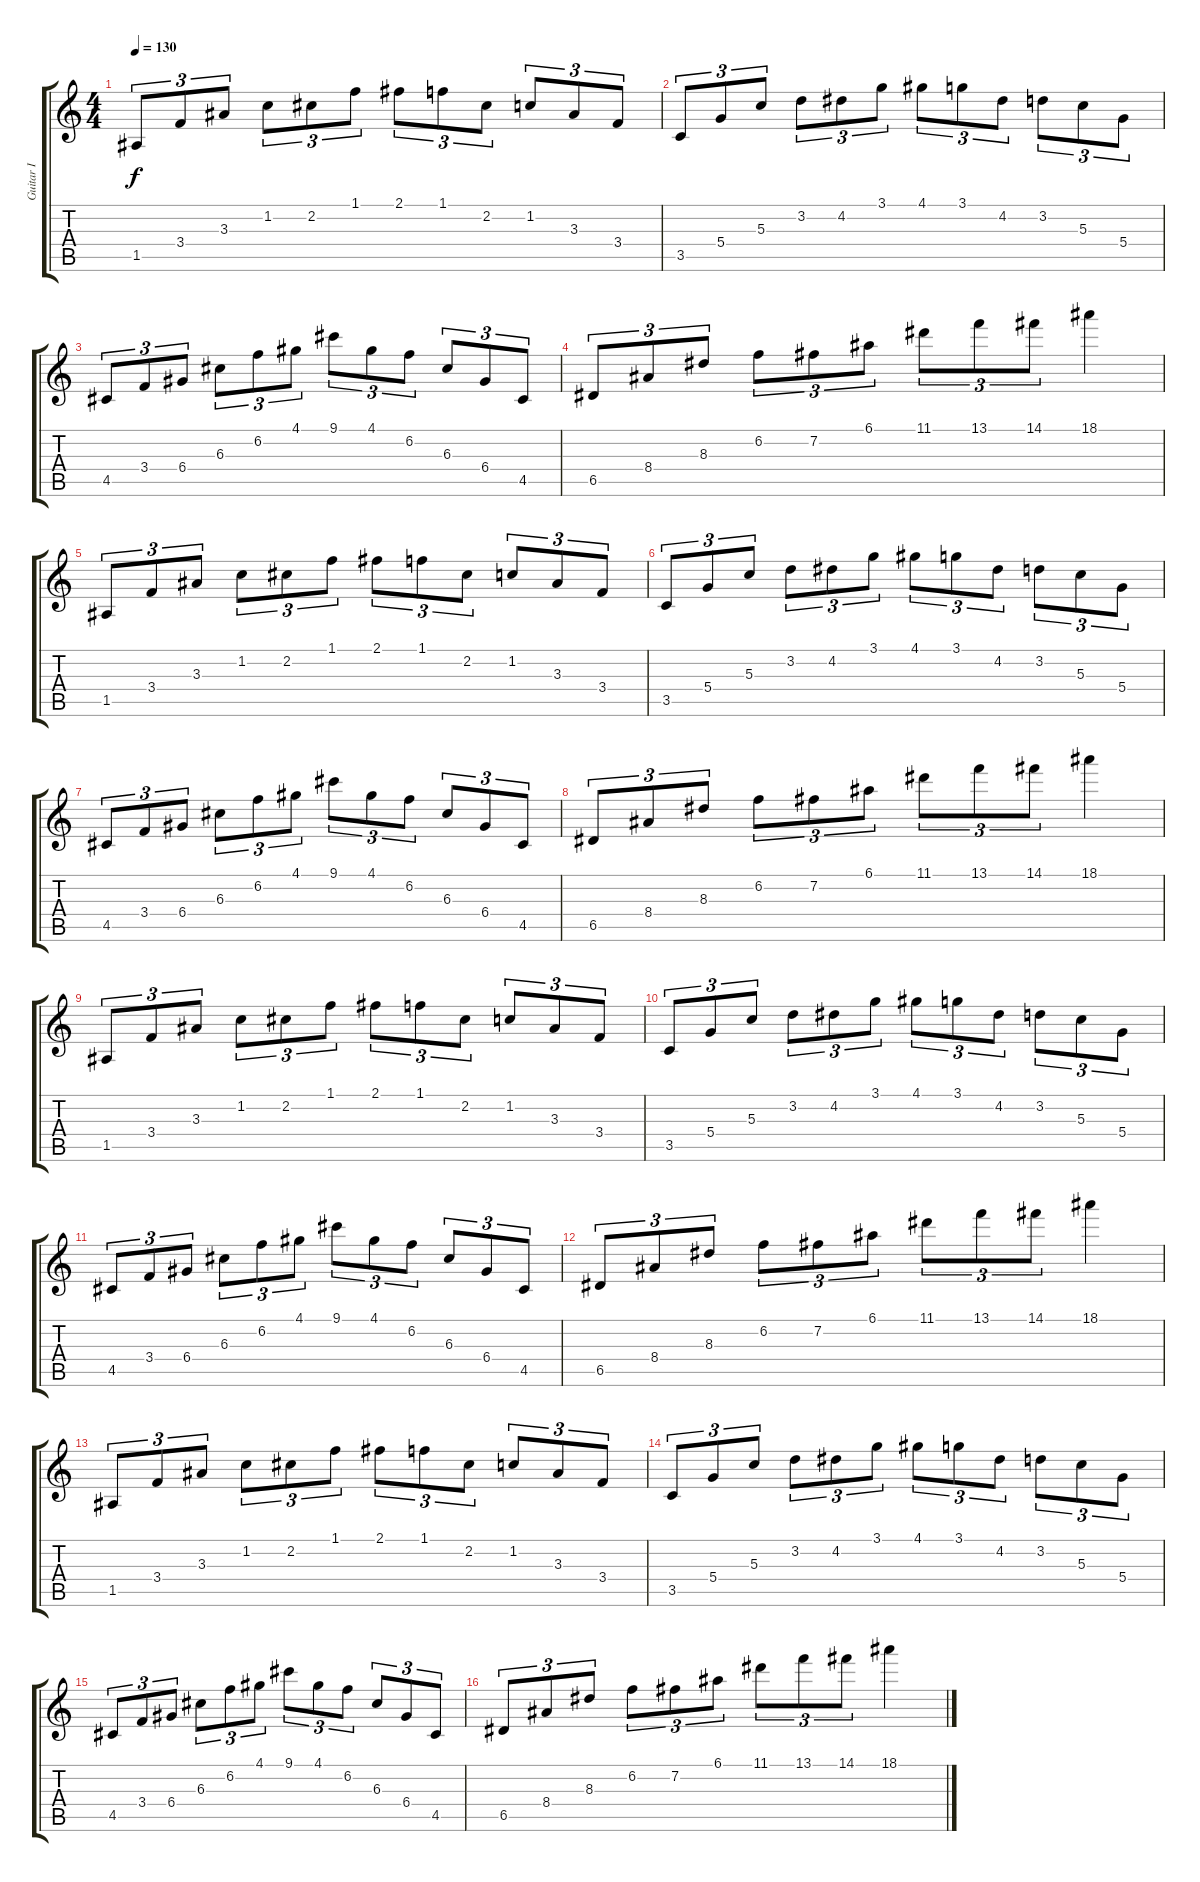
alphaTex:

\track ("Guitar I" "Guitar I") {instrument distortionguitar}
\staff {score tabs}
\tuning (E4 B3 G3 D3 A2 E2) {hide}
\ts (4 4)
\tempo 130
\clef g2
\ks c
1.5.8{tu (3 2) dy f volume 11 balance 0} 3.4.8{tu (3 2)} 3.3.8{tu (3 2)} 1.2.8{tu (3 2)} 2.2.8{tu (3 2)} 1.1.8{tu (3 2)} 2.1.8{tu (3 2)} 1.1.8{tu (3 2)} 2.2.8{tu (3 2)} 1.2.8{tu (3 2)} 3.3.8{tu (3 2)} 3.4.8{tu (3 2)} |
3.5.8{tu (3 2)} 5.4.8{tu (3 2)} 5.3.8{tu (3 2)} 3.2.8{tu (3 2)} 4.2.8{tu (3 2)} 3.1.8{tu (3 2)} 4.1.8{tu (3 2)} 3.1.8{tu (3 2)} 4.2.8{tu (3 2)} 3.2.8{tu (3 2)} 5.3.8{tu (3 2)} 5.4.8{tu (3 2)} |
4.5.8{tu (3 2)} 3.4.8{tu (3 2)} 6.4.8{tu (3 2)} 6.3.8{tu (3 2)} 6.2.8{tu (3 2)} 4.1.8{tu (3 2)} 9.1.8{tu (3 2)} 4.1.8{tu (3 2)} 6.2.8{tu (3 2)} 6.3.8{tu (3 2)} 6.4.8{tu (3 2)} 4.5.8{tu (3 2)} |
6.5.8{tu (3 2)} 8.4.8{tu (3 2)} 8.3.8{tu (3 2)} 6.2.8{tu (3 2)} 7.2.8{tu (3 2)} 6.1.8{tu (3 2)} 11.1.8{tu (3 2)} 13.1.8{tu (3 2)} 14.1.8{tu (3 2)} 18.1.4 |
1.5.8{tu (3 2)} 3.4.8{tu (3 2)} 3.3.8{tu (3 2)} 1.2.8{tu (3 2)} 2.2.8{tu (3 2)} 1.1.8{tu (3 2)} 2.1.8{tu (3 2)} 1.1.8{tu (3 2)} 2.2.8{tu (3 2)} 1.2.8{tu (3 2)} 3.3.8{tu (3 2)} 3.4.8{tu (3 2)} |
3.5.8{tu (3 2)} 5.4.8{tu (3 2)} 5.3.8{tu (3 2)} 3.2.8{tu (3 2)} 4.2.8{tu (3 2)} 3.1.8{tu (3 2)} 4.1.8{tu (3 2)} 3.1.8{tu (3 2)} 4.2.8{tu (3 2)} 3.2.8{tu (3 2)} 5.3.8{tu (3 2)} 5.4.8{tu (3 2)} |
4.5.8{tu (3 2)} 3.4.8{tu (3 2)} 6.4.8{tu (3 2)} 6.3.8{tu (3 2)} 6.2.8{tu (3 2)} 4.1.8{tu (3 2)} 9.1.8{tu (3 2)} 4.1.8{tu (3 2)} 6.2.8{tu (3 2)} 6.3.8{tu (3 2)} 6.4.8{tu (3 2)} 4.5.8{tu (3 2)} |
6.5.8{tu (3 2)} 8.4.8{tu (3 2)} 8.3.8{tu (3 2)} 6.2.8{tu (3 2)} 7.2.8{tu (3 2)} 6.1.8{tu (3 2)} 11.1.8{tu (3 2)} 13.1.8{tu (3 2)} 14.1.8{tu (3 2)} 18.1.4 |
1.5.8{tu (3 2)} 3.4.8{tu (3 2)} 3.3.8{tu (3 2)} 1.2.8{tu (3 2)} 2.2.8{tu (3 2)} 1.1.8{tu (3 2)} 2.1.8{tu (3 2)} 1.1.8{tu (3 2)} 2.2.8{tu (3 2)} 1.2.8{tu (3 2)} 3.3.8{tu (3 2)} 3.4.8{tu (3 2)} |
3.5.8{tu (3 2)} 5.4.8{tu (3 2)} 5.3.8{tu (3 2)} 3.2.8{tu (3 2)} 4.2.8{tu (3 2)} 3.1.8{tu (3 2)} 4.1.8{tu (3 2)} 3.1.8{tu (3 2)} 4.2.8{tu (3 2)} 3.2.8{tu (3 2)} 5.3.8{tu (3 2)} 5.4.8{tu (3 2)} |
4.5.8{tu (3 2)} 3.4.8{tu (3 2)} 6.4.8{tu (3 2)} 6.3.8{tu (3 2)} 6.2.8{tu (3 2)} 4.1.8{tu (3 2)} 9.1.8{tu (3 2)} 4.1.8{tu (3 2)} 6.2.8{tu (3 2)} 6.3.8{tu (3 2)} 6.4.8{tu (3 2)} 4.5.8{tu (3 2)} |
6.5.8{tu (3 2)} 8.4.8{tu (3 2)} 8.3.8{tu (3 2)} 6.2.8{tu (3 2)} 7.2.8{tu (3 2)} 6.1.8{tu (3 2)} 11.1.8{tu (3 2)} 13.1.8{tu (3 2)} 14.1.8{tu (3 2)} 18.1.4 |
1.5.8{tu (3 2)} 3.4.8{tu (3 2)} 3.3.8{tu (3 2)} 1.2.8{tu (3 2)} 2.2.8{tu (3 2)} 1.1.8{tu (3 2)} 2.1.8{tu (3 2)} 1.1.8{tu (3 2)} 2.2.8{tu (3 2)} 1.2.8{tu (3 2)} 3.3.8{tu (3 2)} 3.4.8{tu (3 2)} |
3.5.8{tu (3 2)} 5.4.8{tu (3 2)} 5.3.8{tu (3 2)} 3.2.8{tu (3 2)} 4.2.8{tu (3 2)} 3.1.8{tu (3 2)} 4.1.8{tu (3 2)} 3.1.8{tu (3 2)} 4.2.8{tu (3 2)} 3.2.8{tu (3 2)} 5.3.8{tu (3 2)} 5.4.8{tu (3 2)} |
4.5.8{tu (3 2)} 3.4.8{tu (3 2)} 6.4.8{tu (3 2)} 6.3.8{tu (3 2)} 6.2.8{tu (3 2)} 4.1.8{tu (3 2)} 9.1.8{tu (3 2)} 4.1.8{tu (3 2)} 6.2.8{tu (3 2)} 6.3.8{tu (3 2)} 6.4.8{tu (3 2)} 4.5.8{tu (3 2)} |
6.5.8{tu (3 2)} 8.4.8{tu (3 2)} 8.3.8{tu (3 2)} 6.2.8{tu (3 2)} 7.2.8{tu (3 2)} 6.1.8{tu (3 2)} 11.1.8{tu (3 2)} 13.1.8{tu (3 2)} 14.1.8{tu (3 2)} 18.1.4
